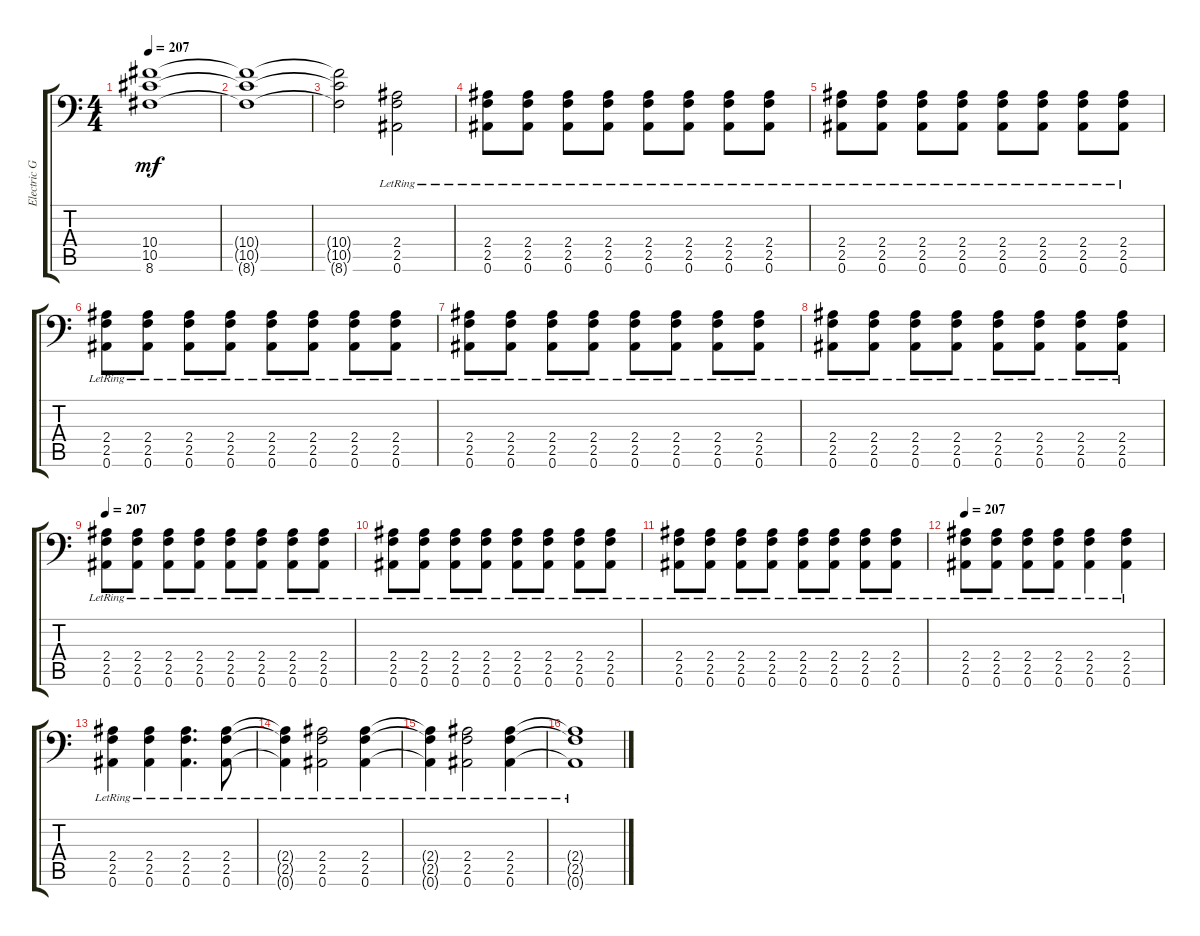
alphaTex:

\track ("Electric Guitar 2" "Electric G") {instrument distortionguitar}
\staff {score tabs}
\tuning (Bb3 F3 Db3 Ab2 Eb2 Bb1) {hide}
\ts (4 4)
\tempo 207
\clef f4
\ks c
(10.4{t} 10.5{t} 8.6{t}).1{dy mf} |
(10.4{t} 10.5{t} 8.6{t}).1 |
(10.4{t} 10.5{t} 8.6{t}).2 (2.4{lr} 2.5{lr} 0.6{lr}).2 |
(2.4{lr} 2.5{lr} 0.6{lr}).8 (2.4{lr} 2.5{lr} 0.6{lr}).8 (2.4{lr} 2.5{lr} 0.6{lr}).8 (2.4{lr} 2.5{lr} 0.6{lr}).8 (2.4{lr} 2.5{lr} 0.6{lr}).8 (2.4{lr} 2.5{lr} 0.6{lr}).8 (2.4{lr} 2.5{lr} 0.6{lr}).8 (2.4{lr} 2.5{lr} 0.6{lr}).8 |
(2.4{lr} 2.5{lr} 0.6{lr}).8 (2.4{lr} 2.5{lr} 0.6{lr}).8 (2.4{lr} 2.5{lr} 0.6{lr}).8 (2.4{lr} 2.5{lr} 0.6{lr}).8 (2.4{lr} 2.5{lr} 0.6{lr}).8 (2.4{lr} 2.5{lr} 0.6{lr}).8 (2.4{lr} 2.5{lr} 0.6{lr}).8 (2.4{lr} 2.5{lr} 0.6{lr}).8 |
(2.4{lr} 2.5{lr} 0.6{lr}).8 (2.4{lr} 2.5{lr} 0.6{lr}).8 (2.4{lr} 2.5{lr} 0.6{lr}).8 (2.4{lr} 2.5{lr} 0.6{lr}).8 (2.4{lr} 2.5{lr} 0.6{lr}).8 (2.4{lr} 2.5{lr} 0.6{lr}).8 (2.4{lr} 2.5{lr} 0.6{lr}).8 (2.4{lr} 2.5{lr} 0.6{lr}).8 |
(2.4{lr} 2.5{lr} 0.6{lr}).8 (2.4{lr} 2.5{lr} 0.6{lr}).8 (2.4{lr} 2.5{lr} 0.6{lr}).8 (2.4{lr} 2.5{lr} 0.6{lr}).8 (2.4{lr} 2.5{lr} 0.6{lr}).8 (2.4{lr} 2.5{lr} 0.6{lr}).8 (2.4{lr} 2.5{lr} 0.6{lr}).8 (2.4{lr} 2.5{lr} 0.6{lr}).8 |
(2.4{lr} 2.5{lr} 0.6{lr}).8 (2.4{lr} 2.5{lr} 0.6{lr}).8 (2.4{lr} 2.5{lr} 0.6{lr}).8 (2.4{lr} 2.5{lr} 0.6{lr}).8 (2.4{lr} 2.5{lr} 0.6{lr}).8 (2.4{lr} 2.5{lr} 0.6{lr}).8 (2.4{lr} 2.5{lr} 0.6{lr}).8 (2.4{lr} 2.5{lr} 0.6{lr}).8 |
\tempo 207
(2.4{lr} 2.5{lr} 0.6{lr}).8 (2.4{lr} 2.5{lr} 0.6{lr}).8 (2.4{lr} 2.5{lr} 0.6{lr}).8 (2.4{lr} 2.5{lr} 0.6{lr}).8 (2.4{lr} 2.5{lr} 0.6{lr}).8 (2.4{lr} 2.5{lr} 0.6{lr}).8 (2.4{lr} 2.5{lr} 0.6{lr}).8 (2.4{lr} 2.5{lr} 0.6{lr}).8 |
(2.4{lr} 2.5{lr} 0.6{lr}).8 (2.4{lr} 2.5{lr} 0.6{lr}).8 (2.4{lr} 2.5{lr} 0.6{lr}).8 (2.4{lr} 2.5{lr} 0.6{lr}).8 (2.4{lr} 2.5{lr} 0.6{lr}).8 (2.4{lr} 2.5{lr} 0.6{lr}).8 (2.4{lr} 2.5{lr} 0.6{lr}).8 (2.4{lr} 2.5{lr} 0.6{lr}).8 |
(2.4{lr} 2.5{lr} 0.6{lr}).8 (2.4{lr} 2.5{lr} 0.6{lr}).8 (2.4{lr} 2.5{lr} 0.6{lr}).8 (2.4{lr} 2.5{lr} 0.6{lr}).8 (2.4{lr} 2.5{lr} 0.6{lr}).8 (2.4{lr} 2.5{lr} 0.6{lr}).8 (2.4{lr} 2.5{lr} 0.6{lr}).8 (2.4{lr} 2.5{lr} 0.6{lr}).8 |
\tempo 207
(2.4{lr} 2.5{lr} 0.6{lr}).8 (2.4{lr} 2.5{lr} 0.6{lr}).8 (2.4{lr} 2.5{lr} 0.6{lr}).8 (2.4{lr} 2.5{lr} 0.6{lr}).8 (2.4{lr} 2.5{lr} 0.6{lr}).4 (2.4{lr} 2.5{lr} 0.6{lr}).4 |
(2.4{lr} 2.5{lr} 0.6{lr}).4 (2.4{lr} 2.5{lr} 0.6{lr}).4 (2.4{lr} 2.5{lr} 0.6{lr}).4{d} (2.4{lr} 2.5{lr} 0.6{lr}).8 |
(2.4{lr t} 2.5{lr t} 0.6{lr t}).4 (2.4{lr} 2.5{lr} 0.6{lr}).2 (2.4{lr} 2.5{lr} 0.6{lr}).4 |
(2.4{lr t} 2.5{lr t} 0.6{lr t}).4 (2.4{lr} 2.5{lr} 0.6{lr}).2 (2.4{lr} 2.5{lr} 0.6{lr}).4 |
(2.4{lr t} 2.5{lr t} 0.6{lr t}).1
